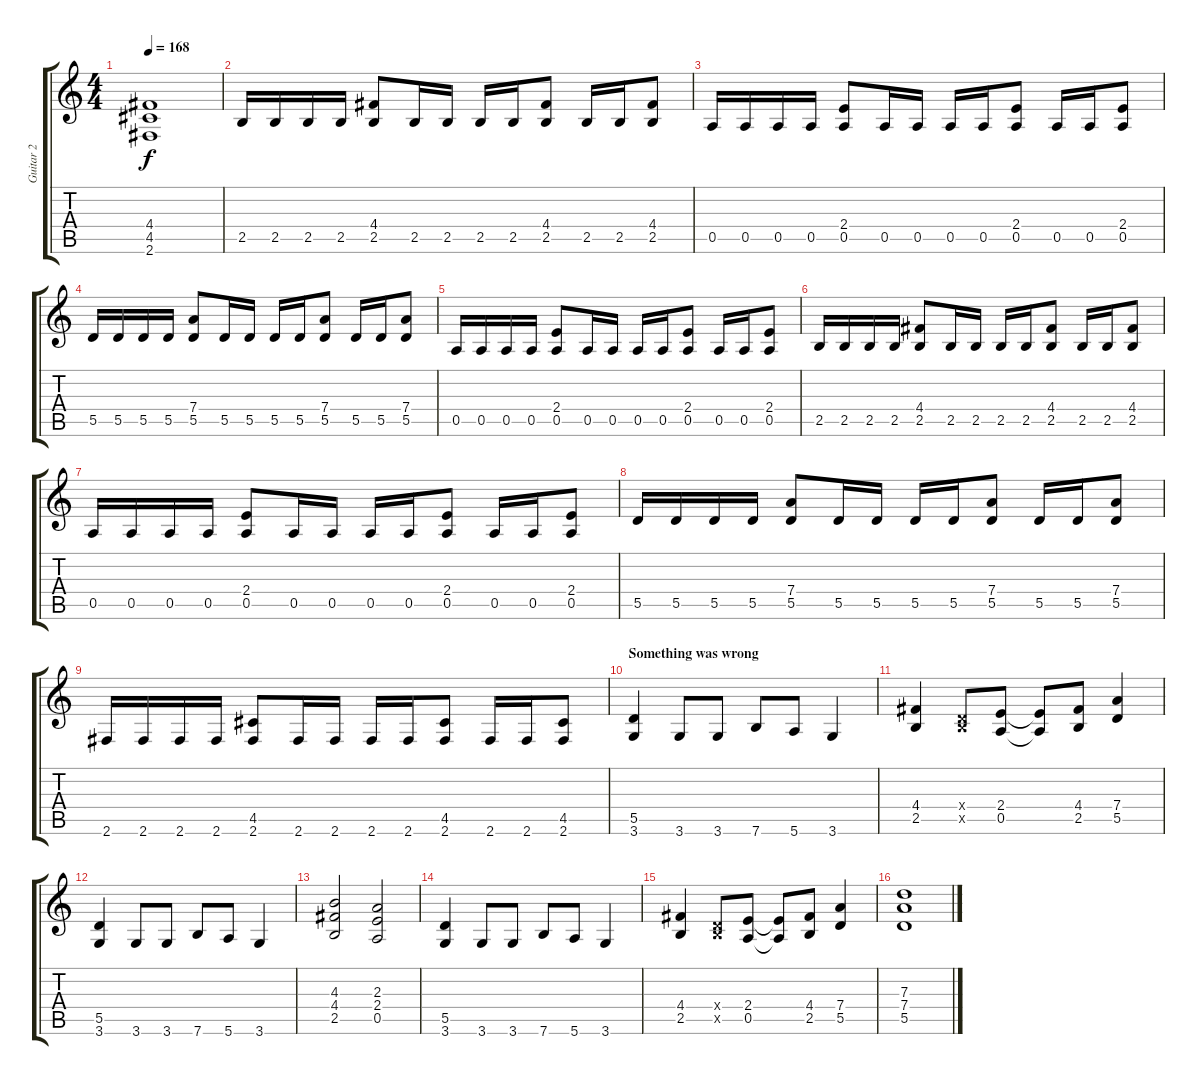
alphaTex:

\track ("Guitar 2" "Guitar 2") {instrument distortionguitar}
\staff {score tabs}
\tuning (E4 B3 G3 D3 A2 E2) {hide}
\ts (4 4)
\tempo 168
\clef g2
\ks c
(4.4 4.5 2.6).1{dy f} |
\section ("" "")
2.5.16 2.5.16 2.5.16 2.5.16 (4.4 2.5).8 2.5.16 2.5.16 2.5.16 2.5.16 (4.4 2.5).8 2.5.16 2.5.16 (4.4 2.5).8 |
0.5.16 0.5.16 0.5.16 0.5.16 (2.4 0.5).8 0.5.16 0.5.16 0.5.16 0.5.16 (2.4 0.5).8 0.5.16 0.5.16 (2.4 0.5).8 |
5.5.16 5.5.16 5.5.16 5.5.16 (7.4 5.5).8 5.5.16 5.5.16 5.5.16 5.5.16 (7.4 5.5).8 5.5.16 5.5.16 (7.4 5.5).8 |
0.5.16 0.5.16 0.5.16 0.5.16 (2.4 0.5).8 0.5.16 0.5.16 0.5.16 0.5.16 (2.4 0.5).8 0.5.16 0.5.16 (2.4 0.5).8 |
2.5.16 2.5.16 2.5.16 2.5.16 (4.4 2.5).8 2.5.16 2.5.16 2.5.16 2.5.16 (4.4 2.5).8 2.5.16 2.5.16 (4.4 2.5).8 |
0.5.16 0.5.16 0.5.16 0.5.16 (2.4 0.5).8 0.5.16 0.5.16 0.5.16 0.5.16 (2.4 0.5).8 0.5.16 0.5.16 (2.4 0.5).8 |
5.5.16 5.5.16 5.5.16 5.5.16 (7.4 5.5).8 5.5.16 5.5.16 5.5.16 5.5.16 (7.4 5.5).8 5.5.16 5.5.16 (7.4 5.5).8 |
2.6.16 2.6.16 2.6.16 2.6.16 (4.5 2.6).8 2.6.16 2.6.16 2.6.16 2.6.16 (4.5 2.6).8 2.6.16 2.6.16 (4.5 2.6).8 |
\section ("" "Something was wrong")
(5.5 3.6).4 3.6.8 3.6.8 7.6.8 5.6.8 3.6.4 |
(4.4 2.5).4 (0.4{x} 2.5{x}).8 (2.4 0.5).8 (2.4{t} 0.5{t}).8 (4.4 2.5).8 (7.4 5.5).4 |
(5.5 3.6).4 3.6.8 3.6.8 7.6.8 5.6.8 3.6.4 |
(4.3 4.4 2.5).2 (2.3 2.4 0.5).2 |
(5.5 3.6).4 3.6.8 3.6.8 7.6.8 5.6.8 3.6.4 |
(4.4 2.5).4 (0.4{x} 2.5{x}).8 (2.4 0.5).8 (2.4{t} 0.5{t}).8 (4.4 2.5).8 (7.4 5.5).4 |
\section ("" "")
(7.3 7.4 5.5).1
